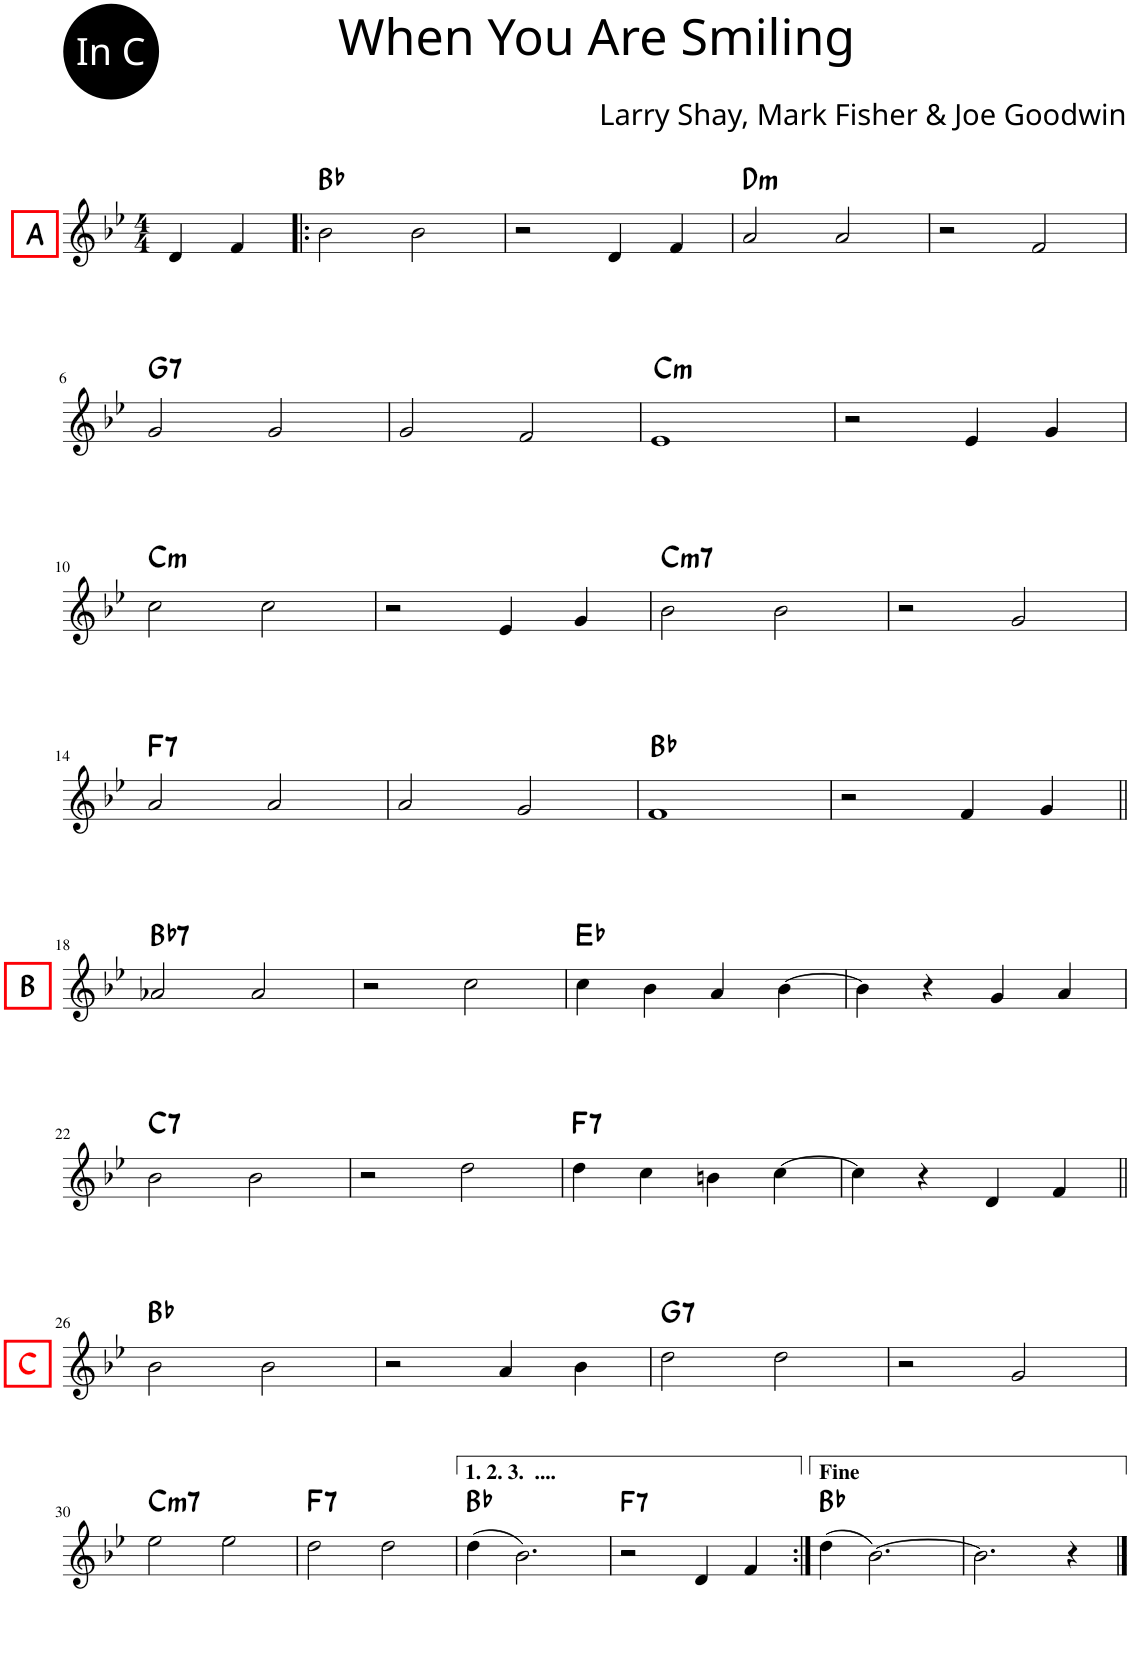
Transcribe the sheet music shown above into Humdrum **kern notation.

**kern	**harte
*part1	*part1
*staff1	*
*I"Piano	*
*I'Pno.	*
*clefG2	*
*k[b-e-]	*
*M4/4	*
=1	=1
!LO:TX:a:B:t=A	!
4d/	.
4f/	.
=2!|:	=2!|:
2b-\	Bb:maj
2b-\	.
=3	=3
2r	.
4d/	.
4f/	.
=4	=4
!	!LO:H:kt=m
2a/	D:min
2a/	.
=5	=5
2r	.
2f/	.
!!LO:LB:g=z
=6	=6
!	!LO:H:kt=7
2g/	G:7
2g/	.
=7	=7
2g/	.
2f/	.
=8	=8
!	!LO:H:kt=m
1e-	C:min
=9	=9
2r	.
4e-/	.
4g/	.
!!LO:LB:g=z
=10	=10
!	!LO:H:kt=m
2cc\	C:min
2cc\	.
=11	=11
2r	.
4e-/	.
4g/	.
=12	=12
!	!LO:H:kt=m7
2b-\	C:min7
2b-\	.
=13	=13
2r	.
2g/	.
!!LO:LB:g=z
=14	=14
!	!LO:H:kt=7
2a/	F:7
2a/	.
=15	=15
2a/	.
2g/	.
=16	=16
1f	Bb:maj
=17	=17
2r	.
4f/	.
4g/	.
!!LO:LB:g=z
=18||	=18||
!LO:TX:a:B:t=B	!LO:H:kt=7
2a-X/	Bb:7
2a-/	.
=19	=19
2r	.
2cc\	.
=20	=20
4cc\	Eb:maj
4b-\	.
4a/	.
[4b-\	.
=21	=21
4b-\]	.
4r	.
4g/	.
4a/	.
!!LO:LB:g=z
=22	=22
!	!LO:H:kt=7
2b-\	C:7
2b-\	.
=23	=23
2r	.
2dd\	.
=24	=24
!	!LO:H:kt=7
4dd\	F:7
4cc\	.
4bn\	.
[4cc\	.
=25	=25
4cc\]	.
4r	.
4d/	.
4f/	.
!!LO:LB:g=z
=26||	=26||
!LO:TX:a:B:color=#FF0000:t=C	!
2b-\	Bb:maj
2b-\	.
=27	=27
2r	.
4a/	.
4b-\	.
=28	=28
!	!LO:H:kt=7
2dd\	G:7
2dd\	.
=29	=29
2r	.
2g/	.
!!LO:LB:g=z
=30	=30
!	!LO:H:kt=m7
2ee-\	C:min7
2ee-\	.
=31	=31
!	!LO:H:kt=7
2dd\	F:7
2dd\	.
=32	=32
(4dd\	Bb:maj
2.b-\)	.
=33	=33
!	!LO:H:kt=7
2r	F:7
4d/	.
4f/	.
=34:|!	=34:|!
(4dd\	Bb:maj
[2.b-\)	.
=35	=35
2.b-\]	.
4r	.
==	==
*-	*-
